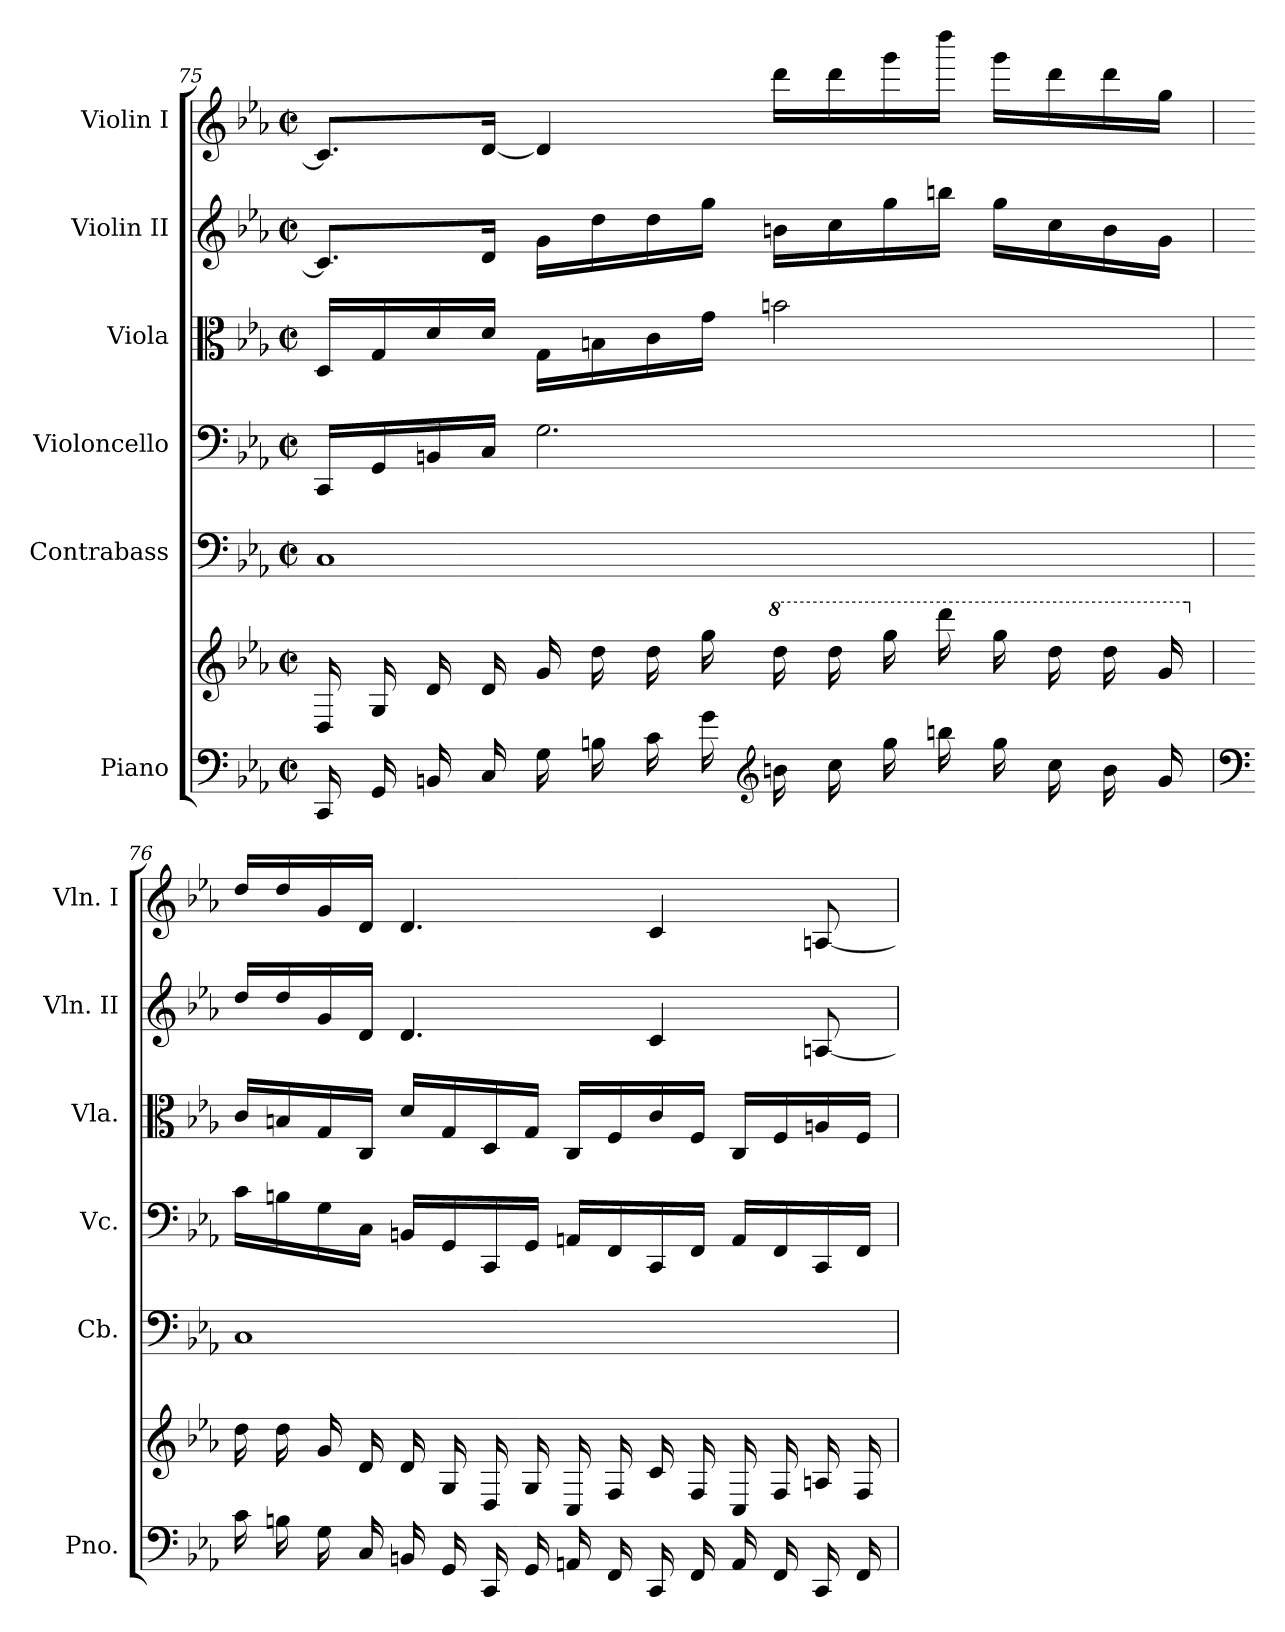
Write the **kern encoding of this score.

**kern	**kern	**kern	**kern	**kern	**kern	**kern
*part6	*part6	*part5	*part4	*part3	*part2	*part1
*staff7	*staff6	*staff5	*staff4	*staff3	*staff2	*staff1
*I"Piano	*	*I"Contrabass	*I"Violoncello	*I"Viola	*I"Violin II	*I"Violin I
*I'Pno.	*	*I'Cb.	*I'Vc.	*I'Vla.	*I'Vln. II	*I'Vln. I
*clefF4	*clefG2	*clefF4	*clefF4	*clefC3	*clefG2	*clefG2
*	*	*ITrd7c12	*	*	*	*
*k[b-e-a-]	*k[b-e-a-]	*k[b-e-a-]	*k[b-e-a-]	*k[b-e-a-]	*k[b-e-a-]	*k[b-e-a-]
*M2/2	*M2/2	*M2/2	*M2/2	*M2/2	*M2/2	*M2/2
*met(c|)	*met(c|)	*met(c|)	*met(c|)	*met(c|)	*met(c|)	*met(c|)
=75	=75	=75	=75	=75	=75	=75
16CC/	16D/	1CC	16CC/LL	16D/LL	8.c/L]	8.c/L]
16GG/	16G/	.	16GG/	16G/	.	.
16BBn/	16d/	.	16BBn/	16d/	.	.
16C/	16d/	.	16C/JJ	16d/JJ	16d/Jk	[16d/Jk
16G\	16g/	.	2.G\	16G\LL	16g\LL	4d/]
16Bn\	16dd\	.	.	16Bn\	16dd\	.
16c\	16dd\	.	.	16c\	16dd\	.
16g\	16gg\	.	.	16g\JJ	16gg\JJ	.
*clefG2	*	*	*	*	*	*
*	*8va	*	*	*	*	*
16bn\	16ddd\	.	.	2bn\	16bn\LL	16ddd\LL
16cc\	16ddd\	.	.	.	16cc\	16ddd\
16gg\	16ggg\	.	.	.	16gg\	16ggg\
16bbn\	16dddd\	.	.	.	16bbn\JJ	16dddd\JJ
16gg\	16ggg\	.	.	.	16gg\LL	16ggg\LL
16cc\	16ddd\	.	.	.	16cc\	16ddd\
16b\	16ddd\	.	.	.	16b\	16ddd\
16g/	16gg/	.	.	.	16g\JJ	16gg\JJ
!!LO:PB:g=z
=76	=76	=76	=76	=76	=76	=76
*clefF4	*	*	*	*	*	*
*	*X8va	*	*	*	*	*
16c\	16dd\	1CC	16c\LL	16c/LL	16dd/LL	16dd/LL
16Bn\	16dd\	.	16Bn\	16Bn/	16dd/	16dd/
16G\	16g/	.	16G\	16G/	16g/	16g/
16C/	16d/	.	16C\JJ	16C/JJ	16d/JJ	16d/JJ
16BBn/	16d/	.	16BBn/LL	16d/LL	4.d/	4.d/
16GG/	16G/	.	16GG/	16G/	.	.
16CC/	16D/	.	16CC/	16D/	.	.
16GG/	16G/	.	16GG/JJ	16G/JJ	.	.
16AAn/	16C/	.	16AAn/LL	16C/LL	.	.
16FF/	16F/	.	16FF/	16F/	.	.
16CC/	16c/	.	16CC/	16c/	4c/	4c/
16FF/	16F/	.	16FF/JJ	16F/JJ	.	.
16AA/	16C/	.	16AA/LL	16C/LL	.	.
16FF/	16F/	.	16FF/	16F/	.	.
16CC/	16An/	.	16CC/	16An/	[8An/	[8An/
16FF/	16F/	.	16FF/JJ	16F/JJ	.	.
=	=	=	=	=	=	=
*-	*-	*-	*-	*-	*-	*-
